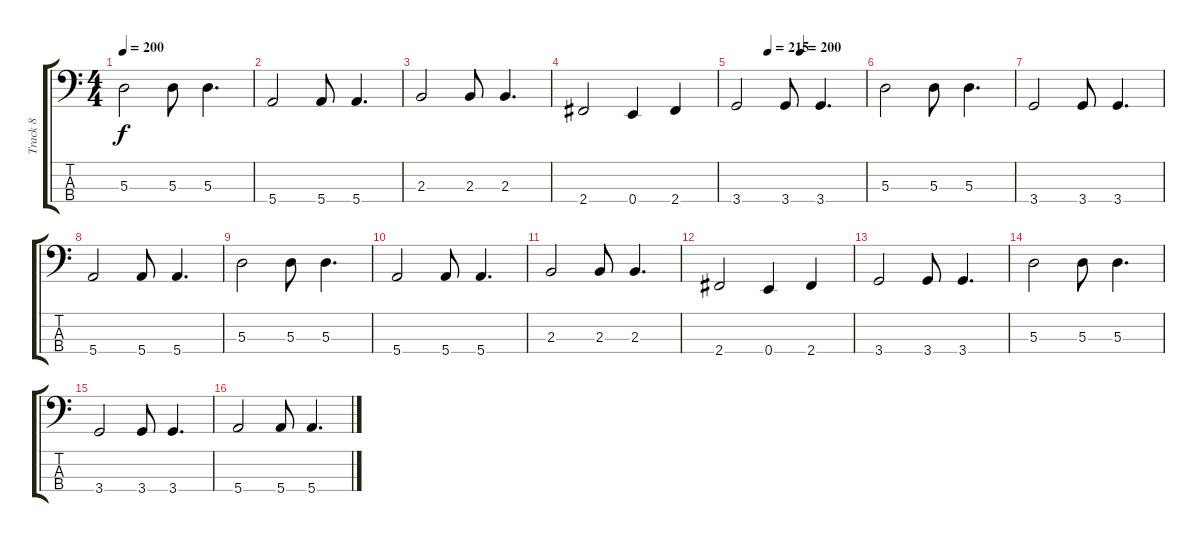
\track ("Track 8" "Track 8") {instrument electricbassfinger}
\staff {score tabs}
\tuning (G2 D2 A1 E1) {hide}
\ts (4 4)
\tempo 200
\clef f4
\ks c
5.3.2{dy f} 5.3.8 5.3.4{d} |
5.4.2 5.4.8 5.4.4{d} |
2.3.2 2.3.8 2.3.4{d} |
2.4.2 0.4.4 2.4.4 |
\tempo (215 0.25)
\tempo (200 0.5)
3.4.2 3.4.8 3.4.4{d} |
5.3.2 5.3.8 5.3.4{d} |
3.4.2 3.4.8 3.4.4{d} |
5.4.2 5.4.8 5.4.4{d} |
5.3.2 5.3.8 5.3.4{d} |
5.4.2 5.4.8 5.4.4{d} |
2.3.2 2.3.8 2.3.4{d} |
2.4.2 0.4.4 2.4.4 |
3.4.2 3.4.8 3.4.4{d} |
5.3.2 5.3.8 5.3.4{d} |
3.4.2 3.4.8 3.4.4{d} |
5.4.2 5.4.8 5.4.4{d}
